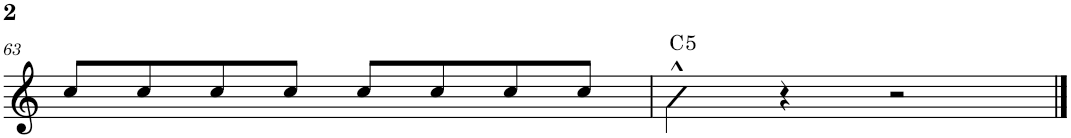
**kern	**harte
*part1	*part1
*staff1	*
*I"Piano	*
*I'Pno.	*
!!LO:PB:g=z
*clefG2	*
*k[]	*
*M4/4	*
=63	=63
8cc/L	.
8cc/	.
8cc/	.
8cc/J	.
8cc/L	.
8cc/	.
8cc/	.
8cc/J	.
=64	=64
!	!LO:H:kt=5
4b^^\	C:(1,5)
4r	.
2r	.
==	==
*-	*-
